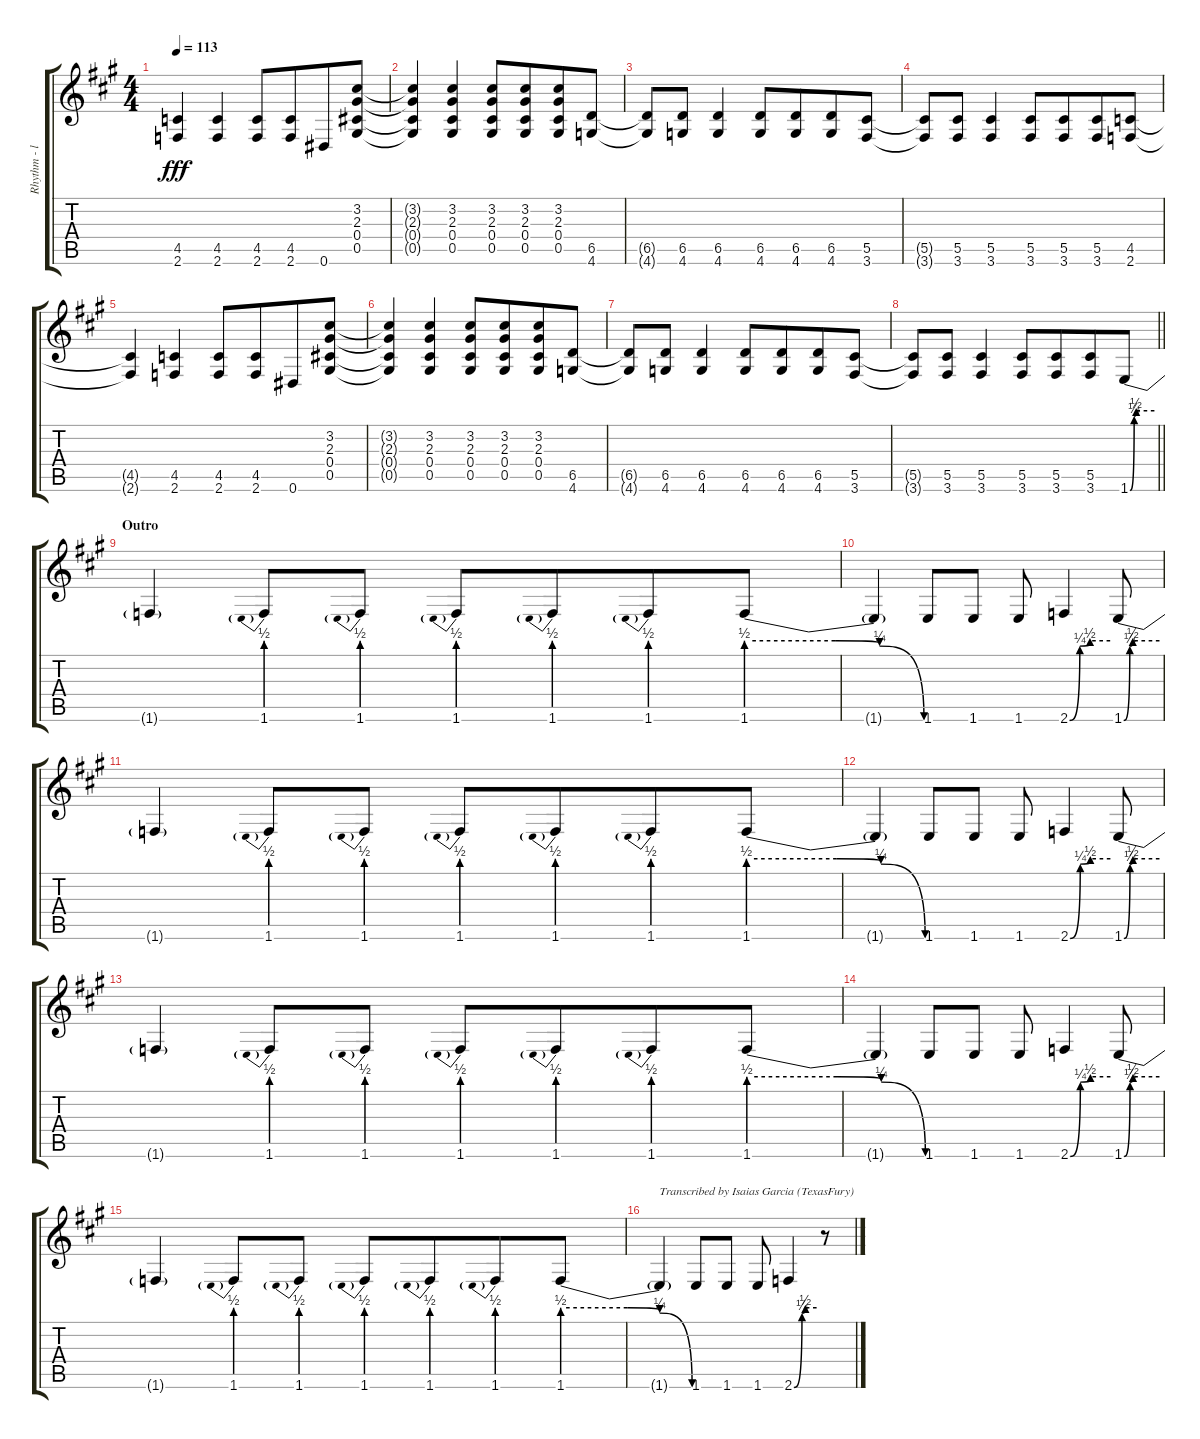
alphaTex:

\track ("Rhythm - left" "Rhythm - l") {instrument electricguitarjazz}
\staff {score tabs}
\tuning (Eb4 Bb3 Gb3 Db3 Ab2 Eb2) {hide}
\ts (4 4)
\tempo 113
\clef g2
\ks f#minor
(4.5{t} 2.6{t}).4{dy fff} (4.5 2.6).4 (4.5 2.6).8 (4.5 2.6).8{beam merge} 0.6.8 (3.2 2.3 0.4 0.5).8 |
(3.2{t} 2.3{t} 0.4{t} 0.5{t}).4 (3.2 2.3 0.4 0.5).4 (3.2 2.3 0.4 0.5).8 (3.2 2.3 0.4 0.5).8{beam merge} (3.2 2.3 0.4 0.5).8 (6.5 4.6).8 |
(6.5{t} 4.6{t}).8{beam merge} (6.5 4.6).8 (6.5 4.6).4 (6.5 4.6).8 (6.5 4.6).8{beam merge} (6.5 4.6).8 (5.5 3.6).8 |
(5.5{t} 3.6{t}).8 (5.5 3.6).8 (5.5 3.6).4 (5.5 3.6).8 (5.5 3.6).8{beam merge} (5.5 3.6).8 (4.5 2.6).8 |
(4.5{t} 2.6{t}).4 (4.5 2.6).4 (4.5 2.6).8 (4.5 2.6).8{beam merge} 0.6.8 (3.2 2.3 0.4 0.5).8 |
(3.2{t} 2.3{t} 0.4{t} 0.5{t}).4 (3.2 2.3 0.4 0.5).4 (3.2 2.3 0.4 0.5).8 (3.2 2.3 0.4 0.5).8{beam merge} (3.2 2.3 0.4 0.5).8 (6.5 4.6).8 |
(6.5{t} 4.6{t}).8{beam merge} (6.5 4.6).8 (6.5 4.6).4 (6.5 4.6).8 (6.5 4.6).8{beam merge} (6.5 4.6).8 (5.5 3.6).8 |
\barLineRight lightlight
(5.5{t} 3.6{t}).8 (5.5 3.6).8 (5.5 3.6).4 (5.5 3.6).8 (5.5 3.6).8{beam merge} (5.5 3.6).8 1.6{be (custom 0 0 10 1 15 2 60 2)}.8 |
\section ("" "Outro")
1.6{t}.4 1.6{be (prebend 0 2 60 2)}.8 1.6{be (prebend 0 2 60 2)}.8 1.6{be (prebend 0 2 60 2)}.8 1.6{be (prebend 0 2 60 2)}.8{beam merge} 1.6{be (prebend 0 2 60 2)}.8 1.6{be (custom 0 2 30 2 45 1 60 0)}.8 |
1.6{t}.4 1.6.8 1.6.8 1.6.8 2.6{be (custom 0 0 15 1 30 2 60 2)}.4 1.6{be (custom 0 0 10 1 15 2 60 2)}.8 |
1.6{t}.4 1.6{be (prebend 0 2 60 2)}.8 1.6{be (prebend 0 2 60 2)}.8 1.6{be (prebend 0 2 60 2)}.8 1.6{be (prebend 0 2 60 2)}.8{beam merge} 1.6{be (prebend 0 2 60 2)}.8 1.6{be (custom 0 2 30 2 45 1 60 0)}.8 |
1.6{t}.4 1.6.8 1.6.8 1.6.8 2.6{be (custom 0 0 15 1 30 2 60 2)}.4 1.6{be (custom 0 0 10 1 15 2 60 2)}.8 |
1.6{t}.4 1.6{be (prebend 0 2 60 2)}.8 1.6{be (prebend 0 2 60 2)}.8 1.6{be (prebend 0 2 60 2)}.8 1.6{be (prebend 0 2 60 2)}.8{beam merge} 1.6{be (prebend 0 2 60 2)}.8 1.6{be (custom 0 2 30 2 45 1 60 0)}.8 |
1.6{t}.4 1.6.8 1.6.8 1.6.8 2.6{be (custom 0 0 15 1 30 2 60 2)}.4 1.6{be (custom 0 0 10 1 15 2 60 2)}.8 |
1.6{t}.4 1.6{be (prebend 0 2 60 2)}.8 1.6{be (prebend 0 2 60 2)}.8 1.6{be (prebend 0 2 60 2)}.8 1.6{be (prebend 0 2 60 2)}.8{beam merge} 1.6{be (prebend 0 2 60 2)}.8 1.6{be (custom 0 2 30 2 45 1 60 0)}.8 |
1.6{t}.4{txt "Transcribed by Isaias Garcia (TexasFury)"} 1.6.8 1.6.8 1.6.8 2.6{be (custom 0 0 21 1 30 2 60 2)}.4 r.8
